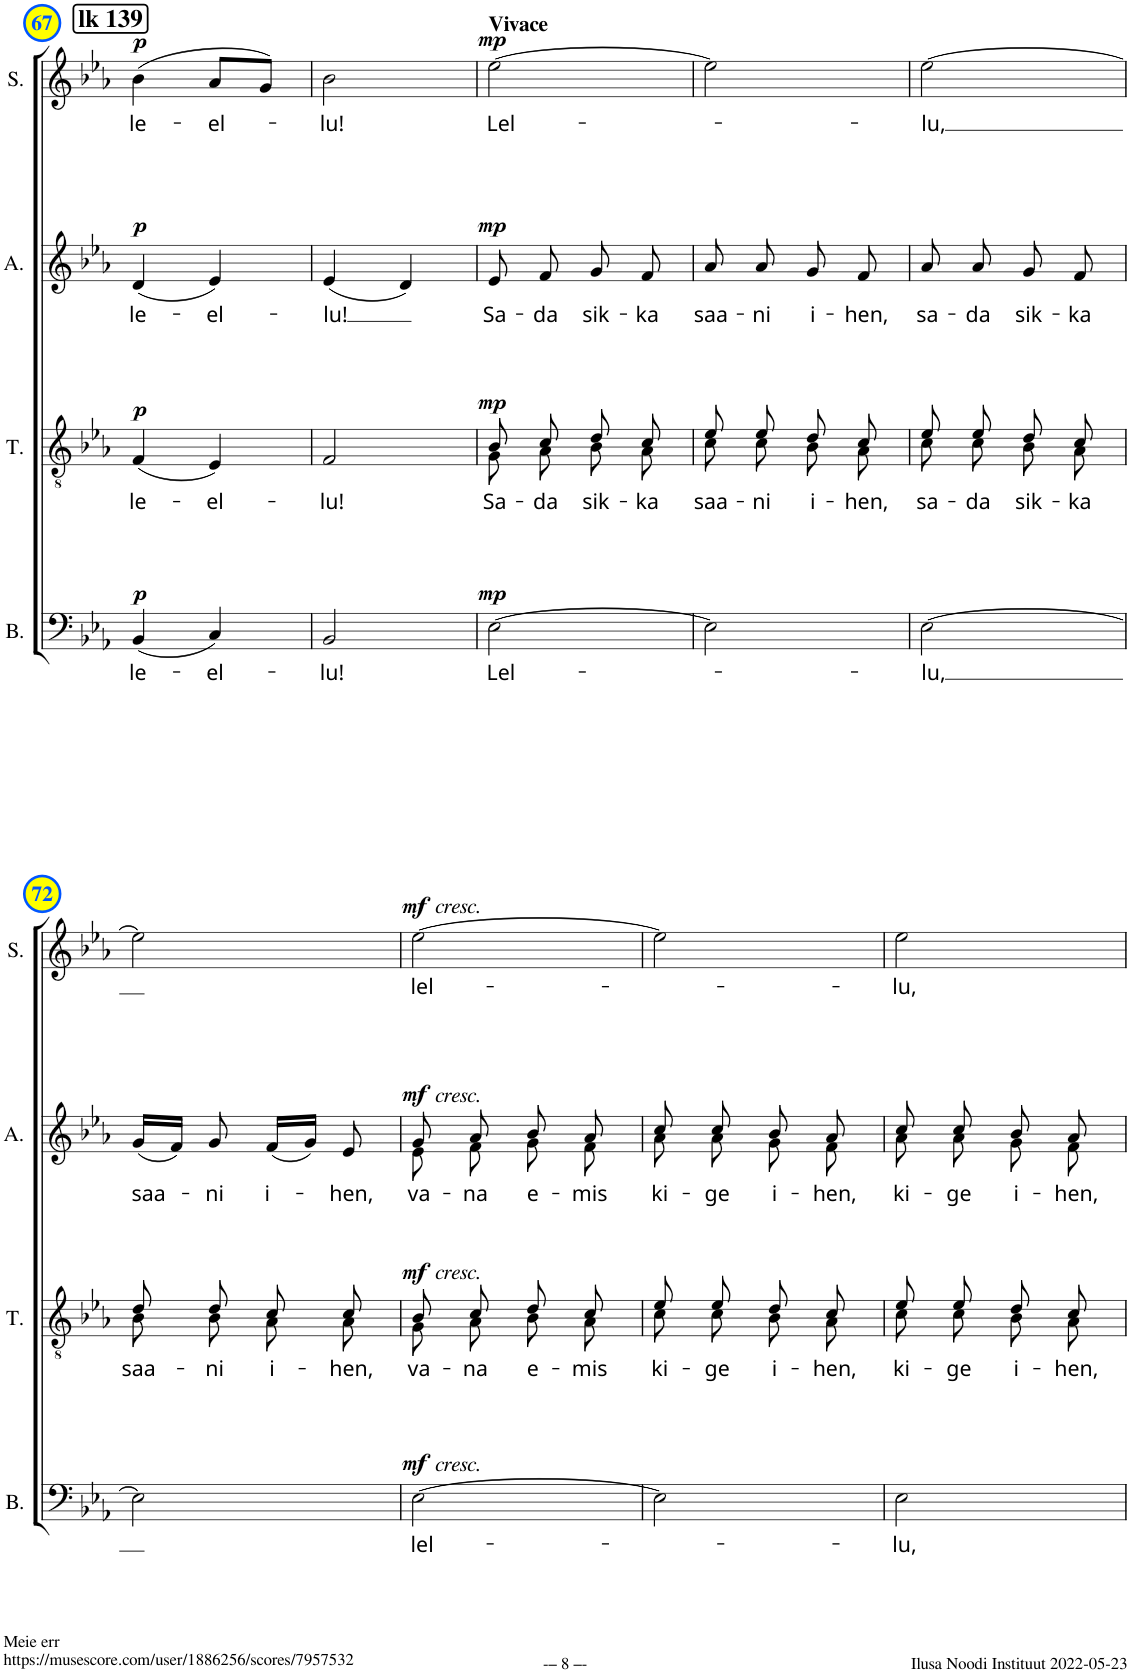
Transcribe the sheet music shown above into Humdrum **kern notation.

**kern	**text	**dynam	**kern	**text	**dynam	**kern	**text	**dynam	**kern	**text	**dynam
*part4	*part4	*part4	*part3	*part3	*part3	*part2	*part2	*part2	*part1	*part1	*part1
*staff4	*staff4	*staff4	*staff3	*staff3	*staff3	*staff2	*staff2	*staff2	*staff1	*staff1	*staff1
*I"Bass	*	*	*I"Tenor	*	*	*I"Alto	*	*	*I"Soprano	*	*
*I'B.	*	*	*I'T.	*	*	*I'A.	*	*	*I'S.	*	*
!!LO:PB:g=z
*clefF4	*	*	*clefGv2	*	*	*clefG2	*	*	*clefG2	*	*
*	*	*	*	*	*	*Trd1c2	*	*	*	*	*
*k[b-e-a-]	*	*	*k[b-e-a-]	*	*	*k[b-e-a-]	*	*	*k[b-e-a-]	*	*
*M2/4	*	*	*M2/4	*	*	*M2/4	*	*	*M2/4	*	*
!!LO:REH:place=s1:a:B:cj:fs=14:t=lk 139
=67	=67	=67	=67	=67	=67	=67	=67	=67	=67	=67	=67
!	!LO:LY:b	!LO:DY:a	!	!LO:LY:b	!LO:DY:a	!	!LO:LY:b	!LO:DY:a	!	!LO:LY:b	!LO:DY:a
(4BB-/	le-	p	(4F/	le-	p	(4d/	le-	p	(4b-\	le-	p
!	!LO:LY:b	!	!	!LO:LY:b	!	!	!LO:LY:b	!	!	!LO:LY:b	!
4C/)	-el-	.	4E-/)	-el-	.	4e-/)	-el-	.	8a-/L	-el-	.
.	.	.	.	.	.	.	.	.	8g/J)	.	.
=68	=68	=68	=68	=68	=68	=68	=68	=68	=68	=68	=68
!	!LO:LY:b	!	!	!LO:LY:b	!	!	!LO:LY:b	!	!	!LO:LY:b	!
2BB-/	-lu!	.	2F/	-lu!	.	(4e-/	-lu!	.	2b-\	-lu!	.
.	.	.	.	.	.	4d/)	.	.	.	.	.
=69	=69	=69	=69	=69	=69	=69	=69	=69	=69	=69	=69
!	!	!	!	!	!	!	!	!	!LO:TX:a:B:t=Vivace	!	!
!	!LO:LY:b	!LO:DY:a	!	!LO:LY:b	!LO:DY:a	!	!LO:LY:b	!LO:DY:a	!	!LO:LY:b	!LO:DY:a
*	*	*	*^	*	*	*	*	*	*	*	*
[2E-\	Lel-	mp	8B-/L	8G\L	Sa-	mp	8e-/	Sa-	mp	[2ee-\	Lel-	mp
!	!	!	!	!	!LO:LY:b	!	!	!LO:LY:b	!	!	!	!
.	.	.	8c/J	8A-\J	-da	.	8f/	-da	.	.	.	.
!	!	!	!	!	!LO:LY:b	!	!	!LO:LY:b	!	!	!	!
.	.	.	8d/L	8B-\L	sik-	.	8g/	sik-	.	.	.	.
!	!	!	!	!	!LO:LY:b	!	!	!LO:LY:b	!	!	!	!
.	.	.	8c/J	8A-\J	-ka	.	8f/	-ka	.	.	.	.
=70	=70	=70	=70	=70	=70	=70	=70	=70	=70	=70	=70	=70
!	!	!	!	!	!LO:LY:b	!	!	!LO:LY:b	!	!	!	!
2E-\]	.	.	8e-/L	8c\L	saa-	.	8a-/	saa-	.	2ee-\]	.	.
!	!	!	!	!	!LO:LY:b	!	!	!LO:LY:b	!	!	!	!
.	.	.	8e-/J	8c\J	-ni	.	8a-/	-ni	.	.	.	.
!	!	!	!	!	!LO:LY:b	!	!	!LO:LY:b	!	!	!	!
.	.	.	8d/L	8B-\L	i-	.	8g/	i-	.	.	.	.
!	!	!	!	!	!LO:LY:b	!	!	!LO:LY:b	!	!	!	!
.	.	.	8c/J	8A-\J	-hen,	.	8f/	-hen,	.	.	.	.
=71	=71	=71	=71	=71	=71	=71	=71	=71	=71	=71	=71	=71
!	!LO:LY:b	!	!	!	!LO:LY:b	!	!	!LO:LY:b	!	!	!LO:LY:b	!
[2E-\	-lu,	.	8e-/L	8c\L	sa-	.	8a-/	sa-	.	[2ee-\	-lu,	.
!	!	!	!	!	!LO:LY:b	!	!	!LO:LY:b	!	!	!	!
.	.	.	8e-/J	8c\J	-da	.	8a-/	-da	.	.	.	.
!	!	!	!	!	!LO:LY:b	!	!	!LO:LY:b	!	!	!	!
.	.	.	8d/L	8B-\L	sik-	.	8g/	sik-	.	.	.	.
!	!	!	!	!	!LO:LY:b	!	!	!LO:LY:b	!	!	!	!
.	.	.	8c/J	8A-\J	-ka	.	8f/	-ka	.	.	.	.
!!LO:LB:g=z
=72	=72	=72	=72	=72	=72	=72	=72	=72	=72	=72	=72	=72
!	!	!	!	!	!LO:LY:b	!	!	!LO:LY:b	!	!	!	!
2E-\]	.	.	8d/L	8B-\L	saa-	.	(16g/LL	saa-	.	2ee-\]	.	.
.	.	.	.	.	.	.	16f/JJ)	.	.	.	.	.
!	!	!	!	!	!LO:LY:b	!	!	!LO:LY:b	!	!	!	!
.	.	.	8d/J	8B-\J	-ni	.	8g/	-ni	.	.	.	.
!	!	!	!	!	!LO:LY:b	!	!	!LO:LY:b	!	!	!	!
.	.	.	8c/L	8A-\L	i-	.	(16f/LL	i-	.	.	.	.
.	.	.	.	.	.	.	16g/JJ)	.	.	.	.	.
!	!	!	!	!	!LO:LY:b	!	!	!LO:LY:b	!	!	!	!
.	.	.	8c/J	8A-\J	-hen,	.	8e-/	-hen,	.	.	.	.
=73	=73	=73	=73	=73	=73	=73	=73	=73	=73	=73	=73	=73
!	!	!	!	!	!	!	!	!	!	!LO:TX:a:i:t=cresc.	!	!
!	!	!	!	!	!	!	!LO:TX:a:i:t=cresc.	!	!	!	!	!
!	!	!	!LO:TX:a:i:t=cresc.	!	!	!	!	!	!	!	!	!
!LO:TX:a:i:t=cresc.	!	!	!	!	!	!	!	!	!	!	!	!
!	!LO:LY:b	!LO:DY:a	!	!	!LO:LY:b	!LO:DY:a	!	!LO:LY:b	!LO:DY:a	!	!LO:LY:b	!LO:DY:a
*	*	*	*	*	*	*	*^	*	*	*	*	*
[2E-\	lel-	mf	8B-/L	8G\L	va-	mf	8g/	8e-\	va-	mf	[2ee-\	lel-	mf
!	!	!	!	!	!LO:LY:b	!	!	!	!LO:LY:b	!	!	!	!
.	.	.	8c/J	8A-\J	-na	.	8a-/	8f\	-na	.	.	.	.
!	!	!	!	!	!LO:LY:b	!	!	!	!LO:LY:b	!	!	!	!
.	.	.	8d/L	8B-\L	e-	.	8b-/	8g\	e-	.	.	.	.
!	!	!	!	!	!LO:LY:b	!	!	!	!LO:LY:b	!	!	!	!
.	.	.	8c/J	8A-\J	-mis	.	8a-/	8f\	-mis	.	.	.	.
=74	=74	=74	=74	=74	=74	=74	=74	=74	=74	=74	=74	=74	=74
!	!	!	!	!	!LO:LY:b	!	!	!	!LO:LY:b	!	!	!	!
2E-\]	.	.	8e-/L	8c\L	ki-	.	8cc/	8a-\	ki-	.	2ee-\]	.	.
!	!	!	!	!	!LO:LY:b	!	!	!	!LO:LY:b	!	!	!	!
.	.	.	8e-/J	8c\J	-ge	.	8cc/	8a-\	-ge	.	.	.	.
!	!	!	!	!	!LO:LY:b	!	!	!	!LO:LY:b	!	!	!	!
.	.	.	8d/L	8B-\L	i-	.	8b-/	8g\	i-	.	.	.	.
!	!	!	!	!	!LO:LY:b	!	!	!	!LO:LY:b	!	!	!	!
.	.	.	8c/J	8A-\J	-hen,	.	8a-/	8f\	-hen,	.	.	.	.
=75	=75	=75	=75	=75	=75	=75	=75	=75	=75	=75	=75	=75	=75
!	!LO:LY:b	!	!	!	!LO:LY:b	!	!	!	!LO:LY:b	!	!	!LO:LY:b	!
2E-\	-lu,	.	8e-/L	8c\L	ki-	.	8cc/	8a-\	ki-	.	2ee-\	-lu,	.
!	!	!	!	!	!LO:LY:b	!	!	!	!LO:LY:b	!	!	!	!
.	.	.	8e-/J	8c\J	-ge	.	8cc/	8a-\	-ge	.	.	.	.
!	!	!	!	!	!LO:LY:b	!	!	!	!LO:LY:b	!	!	!	!
.	.	.	8d/L	8B-\L	i-	.	8b-/	8g\	i-	.	.	.	.
!	!	!	!	!	!LO:LY:b	!	!	!	!LO:LY:b	!	!	!	!
.	.	.	8c/J	8A-\J	-hen,	.	8a-/	8f\	-hen,	.	.	.	.
*	*	*	*v	*v	*	*	*	*	*	*	*	*	*
*	*	*	*	*	*	*v	*v	*	*	*	*	*
=	=	=	=	=	=	=	=	=	=	=	=
*-	*-	*-	*-	*-	*-	*-	*-	*-	*-	*-	*-
